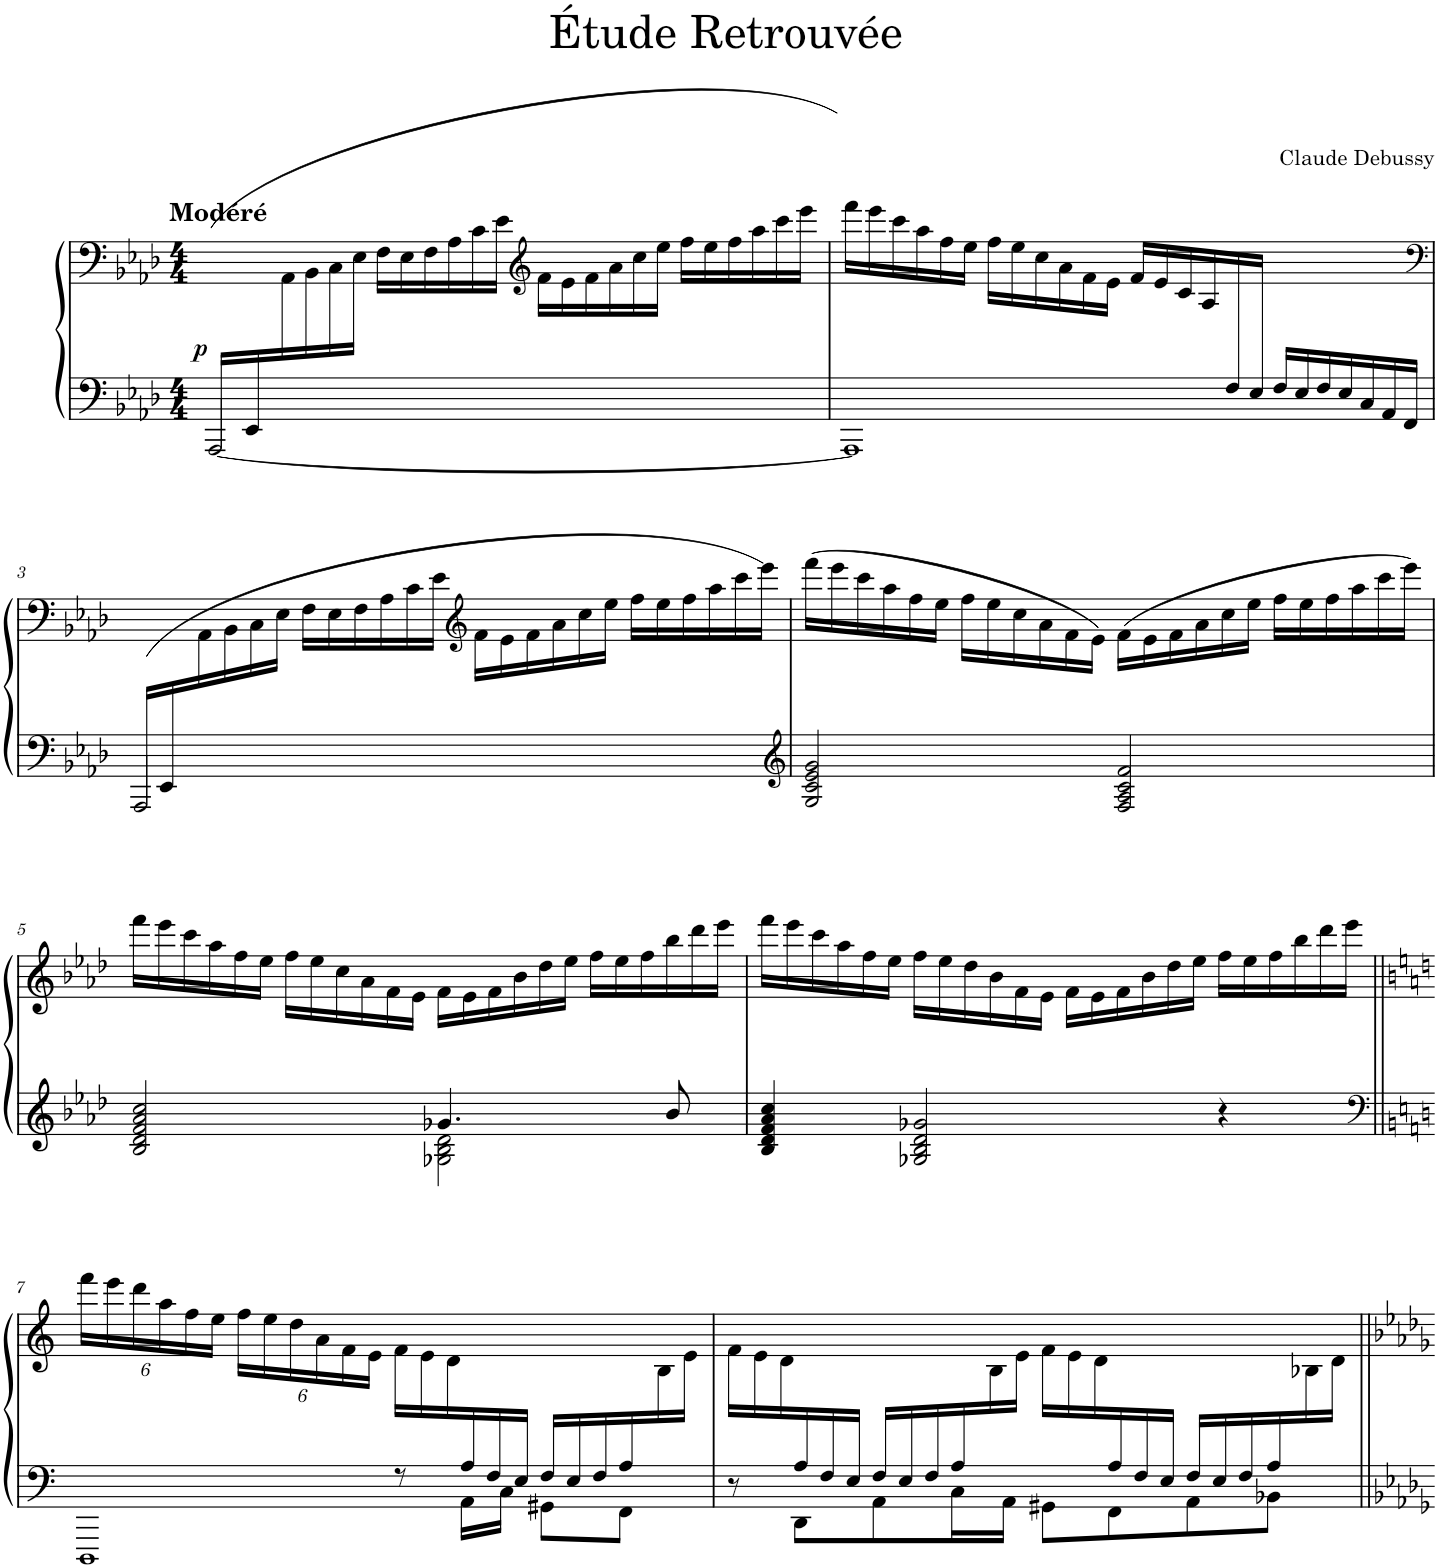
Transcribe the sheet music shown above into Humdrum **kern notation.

**kern	**kern	**dynam
*part1	*part1	*part1
*staff2	*staff1	*staff1/2
*I"Piano	*	*
*I'Pno.	*	*
*clefF4	*clefF4	*
*k[b-e-a-d-]	*k[b-e-a-d-]	*
*M4/4	*M4/4	*
=1	=1	=1
*^	*	*
*	*Xbrackettup	*	*
*	*	*^	*
*	*	*	*^	*
!	!	!LO:TX:a:B:t=Modéré	!	!	!
!	!	!	!	!	!LO:DY:b
([<2AAA-/	24AAA-/LL	4ryy	2ryy	12ryy	p
.	24EE-/	.	.	.	.
.	2ryy	.	.	24AA-\	.
.	.	.	.	24BB-\	.
.	.	.	.	24C\	.
.	.	.	.	24E-\JJ	.
*	*	*	*	*Xbrackettup	*
.	.	4ryy	.	24F\LL	.
.	.	.	.	24E-\	.
.	.	.	.	24F\	.
.	.	.	.	24A-\	.
.	.	.	.	24c\	.
.	.	.	.	24e-\JJ	.
*	*	*clefG2	*	*	*
2ryy	.	2ryy	24f\LL	2ryy	.
.	.	.	24e-\	.	.
.	12%5ryy	.	24f\	.	.
.	.	.	24a-\	.	.
.	.	.	24cc\	.	.
.	.	.	24ee-\JJ	.	.
.	.	.	24ff\LL	.	.
.	.	.	24ee-\	.	.
.	.	.	24ff\	.	.
.	.	.	24aa-\	.	.
.	.	.	24ccc\	.	.
.	.	.	24eee-\JJ	.	.
*	*	*v	*v	*v	*
=2	=2	=2	=2
3%2ryy	1AAA-]	24fff\LL)	.
.	.	24eee-\	.
.	.	24ccc\	.
.	.	24aa-\	.
.	.	24ff\	.
.	.	24ee-\JJ	.
.	.	24ff\LL	.
.	.	24ee-\	.
.	.	24cc\	.
.	.	24a-\	.
.	.	24f\	.
.	.	24e-\JJ	.
.	.	24f/LL	.
.	.	24e-/	.
.	.	24c/	.
.	.	24A-/	.
24F/	.	3ryy	.
24E-/JJ	.	.	.
28F/LL	.	.	.
28E-/	.	.	.
28F/	.	.	.
28E-/	.	.	.
28C/	.	.	.
28AA-/	.	.	.
28FF/JJ	.	.	.
*v	*v	*	*
!!LO:LB:g=z
=3	=3	=3
*	*clefF4	*
*^	*^	*
*	*^	*	*	*
(2AAA-/	24AAA-/LL	1ryy	2ryy	12ryy	.
.	24EE-/	.	.	.	.
.	12%11ryy	.	.	24AA-\	.
.	.	.	.	24BB-\	.
.	.	.	.	24C\	.
.	.	.	.	24E-\JJ	.
.	.	.	.	24F\LL	.
.	.	.	.	24E-\	.
.	.	.	.	24F\	.
.	.	.	.	24A-\	.
.	.	.	.	24c\	.
.	.	.	.	24e-\JJ	.
*	*	*	*clefG2	*	*
2ryy	.	.	24f\LL	2ryy	.
.	.	.	24e-\	.	.
.	.	.	24f\	.	.
.	.	.	24a-\	.	.
.	.	.	24cc\	.	.
.	.	.	24ee-\JJ	.	.
.	.	.	24ff\LL	.	.
.	.	.	24ee-\	.	.
.	.	.	24ff\	.	.
.	.	.	24aa-\	.	.
.	.	.	24ccc\	.	.
.	.	.	24eee-\JJ)	.	.
*v	*v	*v	*	*	*
*	*v	*v	*
=4	=4	=4
*clefG2	*	*
2G/ 2c/ 2e-/ 2g/	(24fff\LL	.
.	24eee-\	.
.	24ccc\	.
.	24aa-\	.
.	24ff\	.
.	24ee-\JJ	.
.	24ff\LL	.
.	24ee-\	.
.	24cc\	.
.	24a-\	.
.	24f\	.
.	24e-\JJ)	.
2F/ 2A-/ 2c/ 2f/	(24f\LL	.
.	24e-\	.
.	24f\	.
.	24a-\	.
.	24cc\	.
.	24ee-\JJ	.
.	24ff\LL	.
.	24ee-\	.
.	24ff\	.
.	24aa-\	.
.	24ccc\	.
.	24eee-\JJ)	.
!!LO:LB:g=z
=5	=5	=5
*^	*	*
2B-/ 2d-/ 2f/ 2a-/ 2cc/	2ryy	24fff\LL	.
.	.	24eee-\	.
.	.	24ccc\	.
.	.	24aa-\	.
.	.	24ff\	.
.	.	24ee-\JJ	.
.	.	24ff\LL	.
.	.	24ee-\	.
.	.	24cc\	.
.	.	24a-\	.
.	.	24f\	.
.	.	24e-\JJ	.
4.g-X/	2G-X\ 2B-\ 2d-\	24f\LL	.
.	.	24e-\	.
.	.	24f\	.
.	.	24b-\	.
.	.	24dd-\	.
.	.	24ee-\JJ	.
.	.	24ff\LL	.
.	.	24ee-\	.
.	.	24ff\	.
8b-/	.	24bb-\	.
.	.	24ddd-\	.
.	.	24eee-\JJ	.
*v	*v	*	*
=6	=6	=6
4B-/ 4d-/ 4f/ 4a-/ 4cc/	24fff\LL	.
.	24eee-\	.
.	24ccc\	.
.	24aa-\	.
.	24ff\	.
.	24ee-\JJ	.
2G-X/ 2B-/ 2d-/ 2g-X/	24ff\LL	.
.	24ee-\	.
.	24dd-\	.
.	24b-\	.
.	24f\	.
.	24e-\JJ	.
.	24f\LL	.
.	24e-\	.
.	24f\	.
.	24b-\	.
.	24dd-\	.
.	24ee-\JJ	.
4r	24ff\LL	.
.	24ee-\	.
.	24ff\	.
.	24bb-\	.
.	24ddd-\	.
.	24eee-\JJ	.
!!LO:LB:g=z
=7||	=7||	=7||
*clefF4	*	*
*k[]	*k[]	*
*^	*	*
*	*^	*	*
8ryy	8ryy	1DDD	24fff\LL	.
.	.	.	24eee\	.
.	.	.	24ddd\	.
.	8ryy	.	24aa\	.
.	.	.	24ff\	.
.	.	.	24ee\JJ	.
.	4ryy	.	24ff\LL	.
.	.	.	24ee\	.
.	.	.	24dd\	.
.	.	.	24a\	.
.	.	.	24f\	.
.	.	.	24e\JJ	.
.	8r	.	24f\LL	.
.	.	.	24e\	.
.	.	.	24d\	.
24A/	16AA\LL	.	24%7ryy	.
24F/	.	.	.	.
.	16C\JJ	.	.	.
24E/JJ	.	.	.	.
24F/LL	8GG#X\L	.	.	.
24E/	.	.	.	.
24F/	.	.	.	.
24A/	8FF\J	.	.	.
12ryy	.	.	24B\	.
.	.	.	24e\JJ	.
*	*v	*v	*	*
=8	=8	=8	=8
8ryy	8r	24f\LL	.
.	.	24e\	.
.	.	24d\	.
24A/	8DD\L	24%7ryy	.
24F/	.	.	.
24E/JJ	.	.	.
24F/LL	8AA\	.	.
24E/	.	.	.
24F/	.	.	.
24A/	16C\L	.	.
24%5ryy	.	24B\	.
.	16AA\JJ	.	.
.	.	24e\JJ	.
.	8GG#X\L	24f\LL	.
.	.	24e\	.
.	.	24d\	.
24A/	8FF\	24%7ryy	.
24F/	.	.	.
24E/JJ	.	.	.
24F/LL	8AA\	.	.
24E/	.	.	.
24F/	.	.	.
24A/	8BB-X\J	.	.
12ryy	.	24B-X\	.
.	.	24d\JJ	.
*v	*v	*	*
=||	=||	=||
*-	*-	*-
